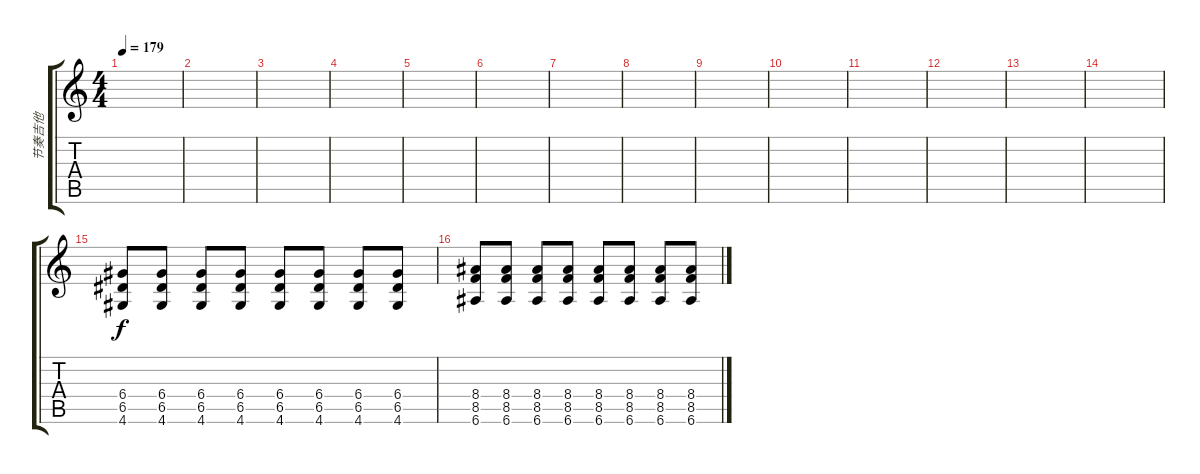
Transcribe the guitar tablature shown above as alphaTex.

\track ("节奏吉他" "节奏吉他") {instrument overdrivenguitar}
\staff {score tabs}
\tuning (E4 B3 G3 D3 A2 E2) {hide}
\ts (4 4)
\tempo 179
\clef g2
\ks c
|
|
|
|
|
|
|
|
|
|
|
|
|
|
(6.4 6.5 4.6).8 (6.4 6.5 4.6).8 (6.4 6.5 4.6).8 (6.4 6.5 4.6).8 (6.4 6.5 4.6).8 (6.4 6.5 4.6).8 (6.4 6.5 4.6).8 (6.4 6.5 4.6).8 |
(8.4 8.5 6.6).8 (8.4 8.5 6.6).8 (8.4 8.5 6.6).8 (8.4 8.5 6.6).8 (8.4 8.5 6.6).8 (8.4 8.5 6.6).8 (8.4 8.5 6.6).8 (8.4 8.5 6.6).8
